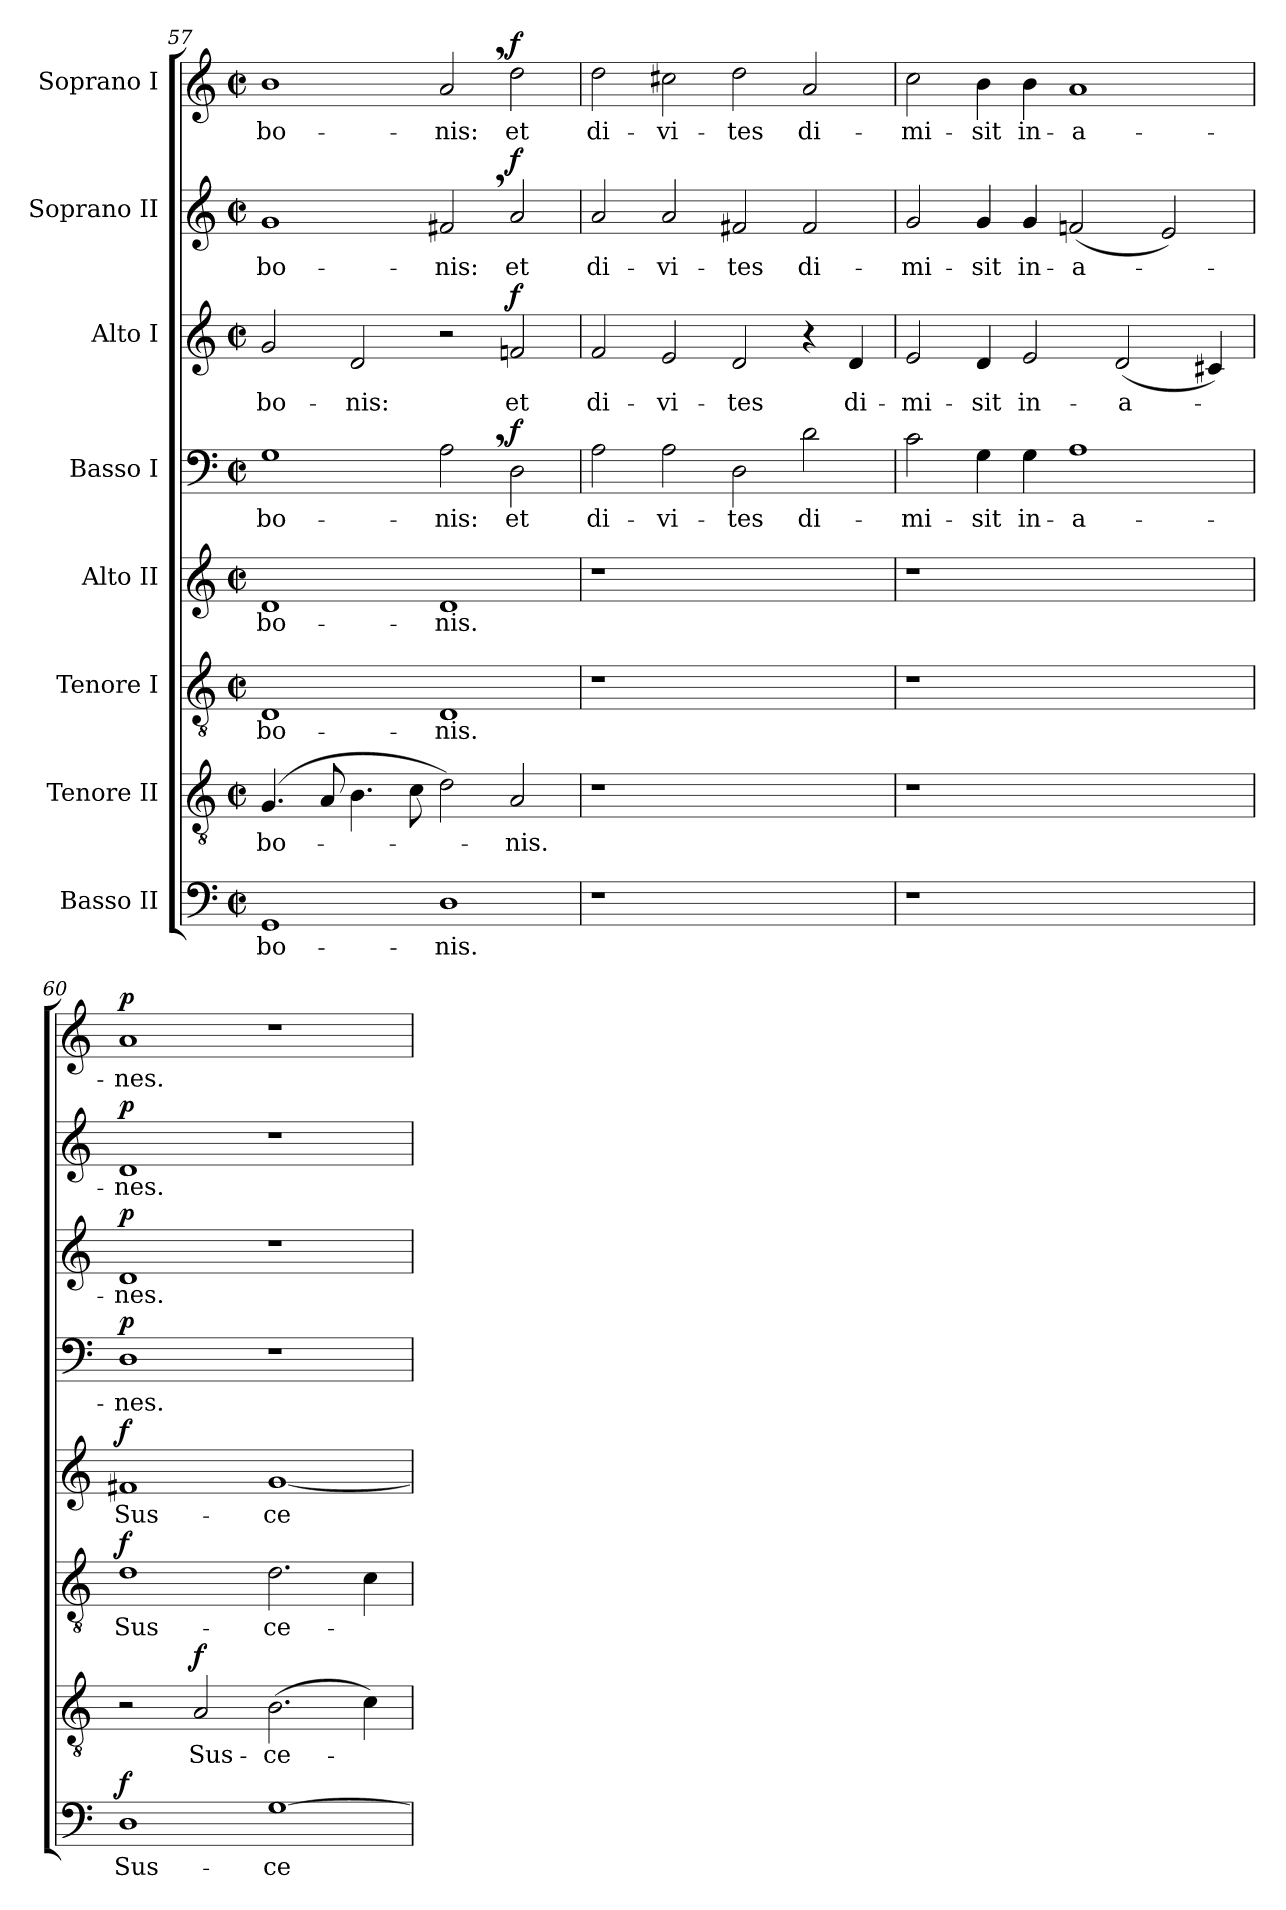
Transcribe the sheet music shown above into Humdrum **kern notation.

**kern	**text	**dynam	**kern	**text	**dynam	**kern	**text	**dynam	**kern	**text	**dynam	**kern	**text	**dynam	**kern	**text	**dynam	**kern	**text	**dynam	**kern	**text	**dynam
*part8	*part8	*part8	*part7	*part7	*part7	*part6	*part6	*part6	*part5	*part5	*part5	*part4	*part4	*part4	*part3	*part3	*part3	*part2	*part2	*part2	*part1	*part1	*part1
*staff8	*staff8	*staff8	*staff7	*staff7	*staff7	*staff6	*staff6	*staff6	*staff5	*staff5	*staff5	*staff4	*staff4	*staff4	*staff3	*staff3	*staff3	*staff2	*staff2	*staff2	*staff1	*staff1	*staff1
*I"Basso II	*	*	*I"Tenore II	*	*	*I"Tenore I	*	*	*I"Alto II	*	*	*I"Basso I	*	*	*I"Alto I	*	*	*I"Soprano II	*	*	*I"Soprano I	*	*
!!LO:LB:g=z
*clefF4	*	*	*clefGv2	*	*	*clefGv2	*	*	*clefG2	*	*	*clefF4	*	*	*clefG2	*	*	*clefG2	*	*	*clefG2	*	*
*k[]	*	*	*k[]	*	*	*k[]	*	*	*k[]	*	*	*k[]	*	*	*k[]	*	*	*k[]	*	*	*k[]	*	*
*C:	*	*	*C:	*	*	*C:	*	*	*C:	*	*	*C:	*	*	*C:	*	*	*C:	*	*	*C:	*	*
*M2/2	*	*	*M2/2	*	*	*M2/2	*	*	*M2/2	*	*	*M2/2	*	*	*M2/2	*	*	*M2/2	*	*	*M2/2	*	*
*met(c|)	*	*	*met(c|)	*	*	*met(c|)	*	*	*met(c|)	*	*	*met(c|)	*	*	*met(c|)	*	*	*met(c|)	*	*	*met(c|)	*	*
=57	=57	=57	=57	=57	=57	=57	=57	=57	=57	=57	=57	=57	=57	=57	=57	=57	=57	=57	=57	=57	=57	=57	=57
1GG	bo-	.	(4.G/	bo-	.	1D	bo-	.	1d	bo-	.	1G	bo-	.	2g/	bo-	.	1g	bo-	.	1b	bo-	.
.	.	.	8A/	.	.	.	.	.	.	.	.	.	.	.	.	.	.	.	.	.	.	.	.
.	.	.	4.B\	.	.	.	.	.	.	.	.	.	.	.	2d/	-nis:	.	.	.	.	.	.	.
.	.	.	8c\	.	.	.	.	.	.	.	.	.	.	.	.	.	.	.	.	.	.	.	.
1D	-nis.	.	2d\)	.	.	1D	-nis.	.	1d	-nis.	.	2A,>\	-nis:	.	2r	.	.	2f#X,>/	-nis:	.	2a,>/	-nis:	.
!	!	!	!	!	!	!	!	!	!	!	!	!	!	!LO:DY:a	!	!	!LO:DY:a	!	!	!LO:DY:a	!	!	!LO:DY:a
.	.	.	2A/	-nis.	.	.	.	.	.	.	.	2D\	et	f	2fn/	et	f	2a/	et	f	2dd\	et	f
=58	=58	=58	=58	=58	=58	=58	=58	=58	=58	=58	=58	=58	=58	=58	=58	=58	=58	=58	=58	=58	=58	=58	=58
1r	.	.	1r	.	.	1r	.	.	1r	.	.	2A\	di-	.	2f/	di-	.	2a/	di-	.	2dd\	di-	.
.	.	.	.	.	.	.	.	.	.	.	.	2A\	-vi-	.	2e/	-vi-	.	2a/	-vi-	.	2cc#X\	-vi-	.
1ryy	.	.	1ryy	.	.	1ryy	.	.	1ryy	.	.	2D\	-tes	.	2d/	-tes	.	2f#X/	-tes	.	2dd\	-tes	.
.	.	.	.	.	.	.	.	.	.	.	.	2d\	di-	.	4r	.	.	2f#/	di-	.	2a/	di-	.
.	.	.	.	.	.	.	.	.	.	.	.	.	.	.	4d/	di-	.	.	.	.	.	.	.
=59	=59	=59	=59	=59	=59	=59	=59	=59	=59	=59	=59	=59	=59	=59	=59	=59	=59	=59	=59	=59	=59	=59	=59
1r	.	.	1r	.	.	1r	.	.	1r	.	.	2c\	-mi-	.	2e/	-mi-	.	2g/	-mi-	.	2cc\	-mi-	.
.	.	.	.	.	.	.	.	.	.	.	.	4G\	-sit	.	4d/	-sit	.	4g/	-sit	.	4b\	-sit	.
.	.	.	.	.	.	.	.	.	.	.	.	4G\	in-	.	2e/	in-	.	4g/	in-	.	4b\	in-	.
1ryy	.	.	1ryy	.	.	1ryy	.	.	1ryy	.	.	1A	-a-	.	.	.	.	(2fn/	-a-	.	1a	-a-	.
.	.	.	.	.	.	.	.	.	.	.	.	.	.	.	(2d/	-a-	.	.	.	.	.	.	.
.	.	.	.	.	.	.	.	.	.	.	.	.	.	.	.	.	.	2e/)	.	.	.	.	.
.	.	.	.	.	.	.	.	.	.	.	.	.	.	.	4c#X/)	.	.	.	.	.	.	.	.
=60	=60	=60	=60	=60	=60	=60	=60	=60	=60	=60	=60	=60	=60	=60	=60	=60	=60	=60	=60	=60	=60	=60	=60
!	!	!LO:DY:a	!	!	!	!	!	!LO:DY:a	!	!	!LO:DY:a	!	!	!LO:DY:a	!	!	!LO:DY:a	!	!	!LO:DY:a	!	!	!LO:DY:a
1D	Sus-	f	2r	.	.	1d	Sus-	f	1f#X	Sus-	f	1D	-nes.	p	1d	-nes.	p	1d	-nes.	p	1a	-nes.	p
!	!	!	!	!	!LO:DY:a	!	!	!	!	!	!	!	!	!	!	!	!	!	!	!	!	!	!
.	.	.	2A/	Sus-	f	.	.	.	.	.	.	.	.	.	.	.	.	.	.	.	.	.	.
[1G	-ce-	.	(2.B\	-ce-	.	2.d\	-ce-	.	[1g	-ce-	.	1r	.	.	1r	.	.	1r	.	.	1r	.	.
.	.	.	4c\)	.	.	4c\	.	.	.	.	.	.	.	.	.	.	.	.	.	.	.	.	.
=	=	=	=	=	=	=	=	=	=	=	=	=	=	=	=	=	=	=	=	=	=	=	=
*-	*-	*-	*-	*-	*-	*-	*-	*-	*-	*-	*-	*-	*-	*-	*-	*-	*-	*-	*-	*-	*-	*-	*-
